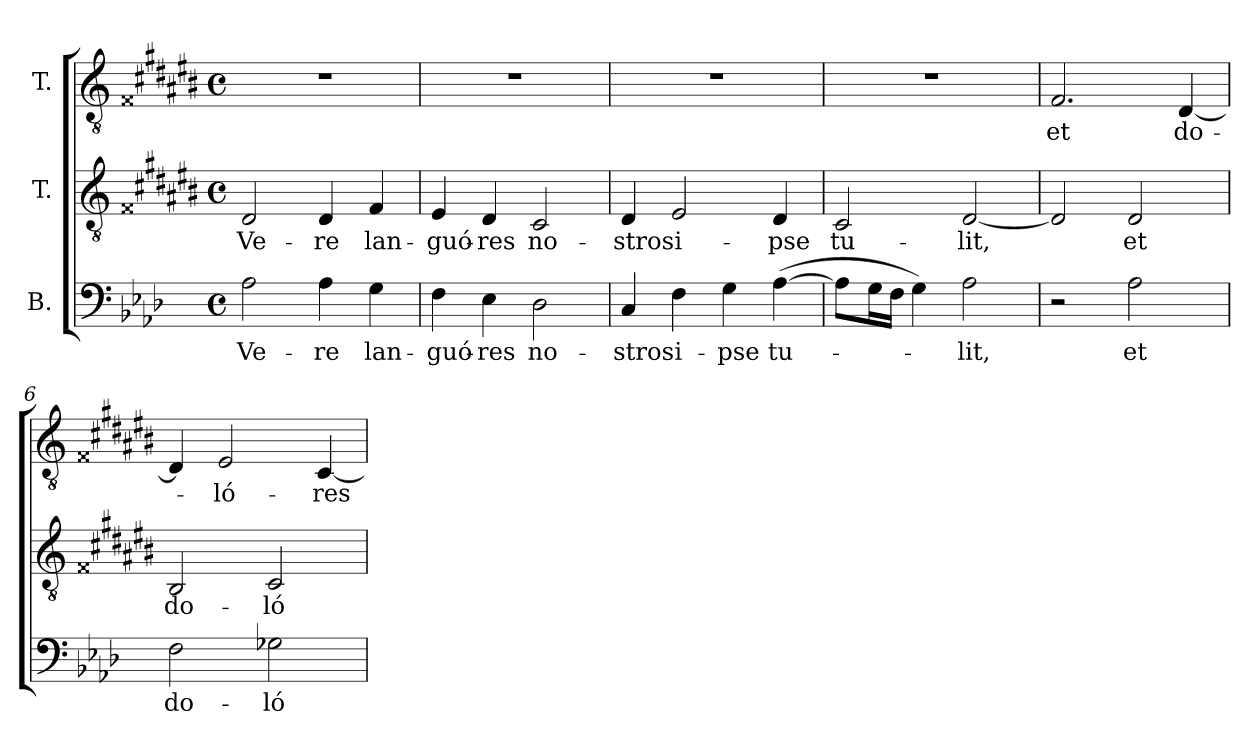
**kern	**text	**kern	**text	**kern	**text
*part3	*part3	*part2	*part2	*part1	*part1
*staff3	*staff3	*staff2	*staff2	*staff1	*staff1
*I"B.	*	*I"T.	*	*I"T.	*
!!LO:PB:g=z
*clefF4	*	*clefGv2	*	*clefGv2	*
*	*	*ITrd2c3	*	*ITrd2c3	*
*k[b-e-a-d-]	*	*k[f##c#g#d#a#e#b#]	*	*k[f##c#g#d#a#e#b#]	*
*A-:	*	*G#:	*	*G#:	*
*M4/4	*	*M4/4	*	*M4/4	*
*met(c)	*	*met(c)	*	*met(c)	*
*MM56	*	*MM56	*	*MM56	*
=1	=1	=1	=1	=1	=1
!	!LO:LY:b:color=#000000	!	!	!	!
!	!	!	!LO:LY:b:color=#000000	!	!
2A-i\	Ve-	2BB#i/	Ve-	1r	.
!	!LO:LY:b:color=#000000	!	!	!	!
!	!	!	!LO:LY:b:color=#000000	!	!
4A-i\	-re	4BB#i/	-re	.	.
!	!LO:LY:b:color=#000000	!	!	!	!
!	!	!	!LO:LY:b:color=#000000	!	!
4Gi\	lan-	4D#i/	lan-	.	.
=2	=2	=2	=2	=2	=2
!	!LO:LY:b:color=#000000	!	!	!	!
!	!	!	!LO:LY:b:color=#000000	!	!
4Fi\	-guó-	4C#i/	-guó-	1r	.
!	!LO:LY:b:color=#000000	!	!	!	!
!	!	!	!LO:LY:b:color=#000000	!	!
4E-i\	-res	4BB#i/	-res	.	.
!	!LO:LY:b:color=#000000	!	!	!	!
!	!	!	!LO:LY:b:color=#000000	!	!
2D-i\	no-	2AA#i/	no-	.	.
=3	=3	=3	=3	=3	=3
!	!LO:LY:b:color=#000000	!	!	!	!
!	!	!	!LO:LY:b:color=#000000	!	!
4Ci/	-stros	4BB#i/	-stros	1r	.
!	!LO:LY:b:color=#000000	!	!	!	!
!	!	!	!LO:LY:b:color=#000000	!	!
4Fi\	i-	2C#i/	i-	.	.
!	!LO:LY:b:color=#000000	!	!	!	!
4Gi\	-pse	.	.	.	.
!	!LO:LY:b:color=#000000	!	!	!	!
!	!	!	!LO:LY:b:color=#000000	!	!
([>4A-i\	tu-	4BB#i/	-pse	.	.
=4	=4	=4	=4	=4	=4
!	!	!	!LO:LY:b:color=#000000	!	!
8A-i\L]	.	2AA#i/	tu-	1r	.
16Gi\L	.	.	.	.	.
16Fi\JJ	.	.	.	.	.
4Gi\)	.	.	.	.	.
!	!LO:LY:b:color=#000000	!	!	!	!
!	!	!	!LO:LY:b:color=#000000	!	!
2A-i\	-lit,	[<2BB#i/	-lit,	.	.
=5	=5	=5	=5	=5	=5
!	!	!	!	!	!LO:LY:b:color=#000000
2r	.	2BB#i/]	.	2.D#i/	et
!	!LO:LY:b:color=#000000	!	!	!	!
!	!	!	!LO:LY:b:color=#000000	!	!
2A-i\	et	2BB#i/	et	.	.
!	!	!	!	!	!LO:LY:b:color=#000000
.	.	.	.	[<4BB#i/	do-
!!LO:LB:g=z
=6	=6	=6	=6	=6	=6
!	!LO:LY:b:color=#000000	!	!	!	!
!	!	!	!LO:LY:b:color=#000000	!	!
2Fi\	do-	2GG#i/	do-	4BB#i/]	.
!	!	!	!	!	!LO:LY:b:color=#000000
.	.	.	.	2C#i/	ló-
!	!LO:LY:b:color=#000000	!	!	!	!
!	!	!	!LO:LY:b:color=#000000	!	!
2G-Xi\	-ló-	2AA#i/	-ló-	.	.
!	!	!	!	!	!LO:LY:b:color=#000000
.	.	.	.	[<4AA#i/	-res
=	=	=	=	=	=
*-	*-	*-	*-	*-	*-
